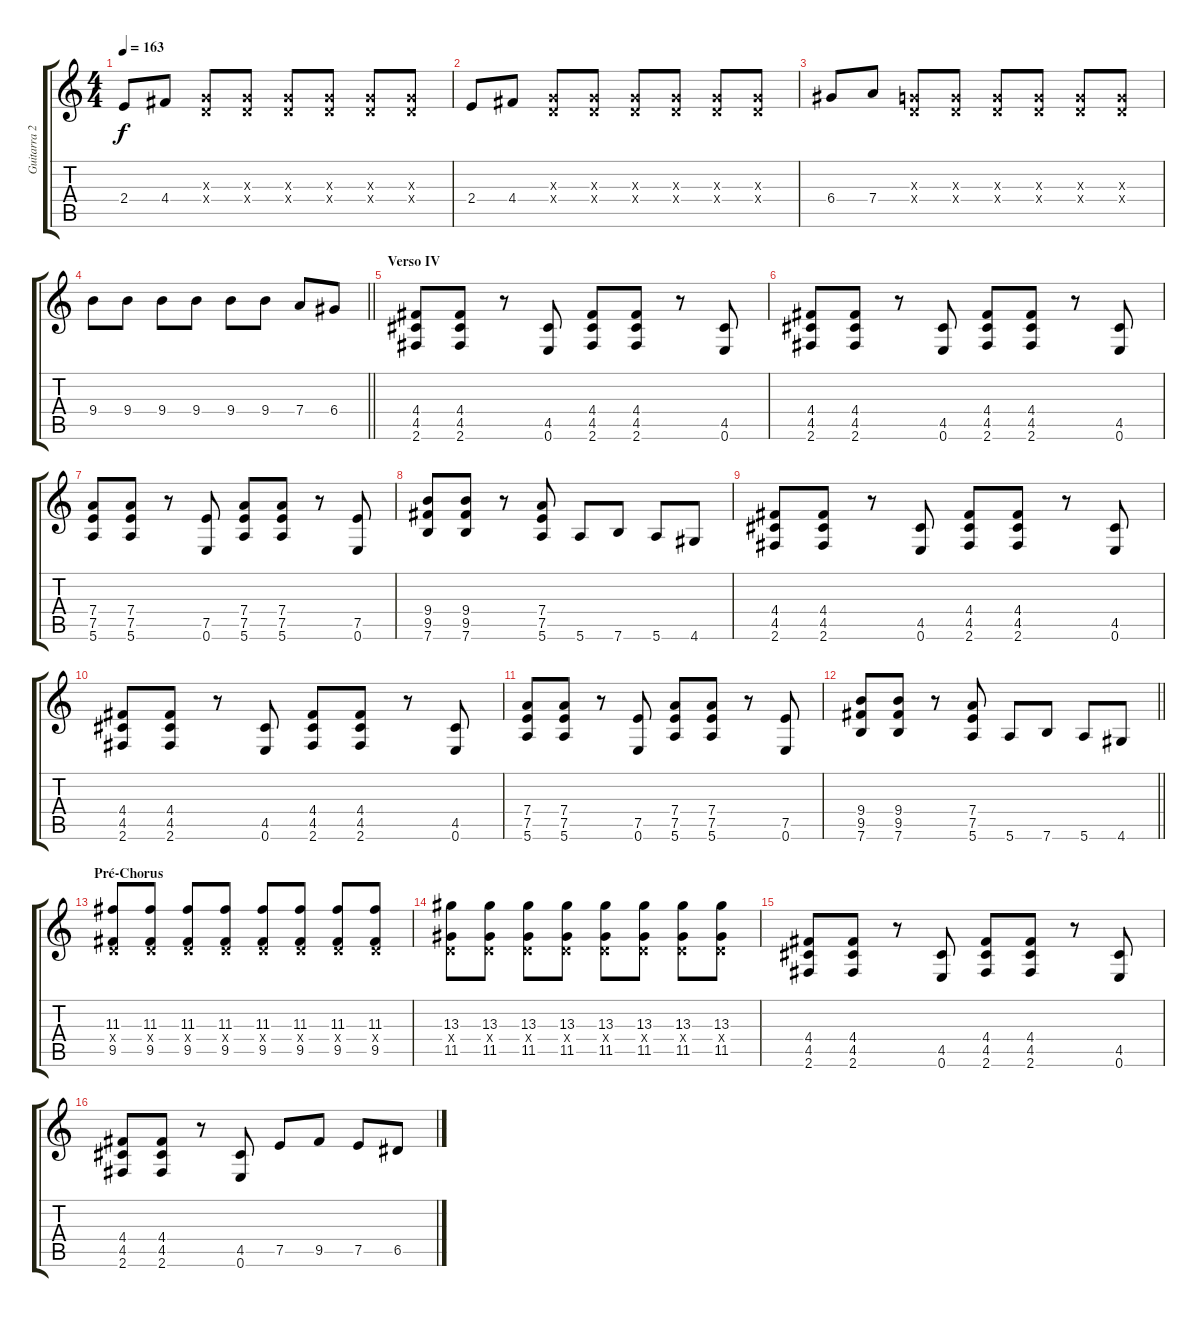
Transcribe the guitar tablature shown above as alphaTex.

\track ("Guitarra 2 - Erik " "Guitarra 2") {instrument distortionguitar}
\staff {score tabs}
\tuning (E4 B3 G3 D3 A2 E2) {hide}
\ts (4 4)
\tempo 163
\clef g2
\ks c
2.4.8{dy f} 4.4.8 (0.3{x} 0.4{x}).8 (0.3{x} 0.4{x}).8 (0.3{x} 0.4{x}).8 (0.3{x} 0.4{x}).8 (0.3{x} 0.4{x}).8 (0.3{x} 0.4{x}).8 |
2.4.8 4.4.8 (0.3{x} 0.4{x}).8 (0.3{x} 0.4{x}).8 (0.3{x} 0.4{x}).8 (0.3{x} 0.4{x}).8 (0.3{x} 0.4{x}).8 (0.3{x} 0.4{x}).8 |
6.4.8 7.4.8 (0.3{x} 0.4{x}).8 (0.3{x} 0.4{x}).8 (0.3{x} 0.4{x}).8 (0.3{x} 0.4{x}).8 (0.3{x} 0.4{x}).8 (0.3{x} 0.4{x}).8 |
\barLineRight lightlight
9.4.8 9.4.8 9.4.8 9.4.8 9.4.8 9.4.8 7.4.8 6.4.8 |
\section ("" "Verso IV")
(4.4 4.5 2.6).8 (4.4 4.5 2.6).8 r.8 (4.5 0.6).8 (4.4 4.5 2.6).8 (4.4 4.5 2.6).8 r.8 (4.5 0.6).8 |
(4.4 4.5 2.6).8 (4.4 4.5 2.6).8 r.8 (4.5 0.6).8 (4.4 4.5 2.6).8 (4.4 4.5 2.6).8 r.8 (4.5 0.6).8 |
(7.4 7.5 5.6).8 (7.4 7.5 5.6).8 r.8 (7.5 0.6).8 (7.4 7.5 5.6).8 (7.4 7.5 5.6).8 r.8 (7.5 0.6).8 |
(9.4 9.5 7.6).8 (9.4 9.5 7.6).8 r.8 (7.4 7.5 5.6).8 5.6.8 7.6.8 5.6.8 4.6.8 |
(4.4 4.5 2.6).8 (4.4 4.5 2.6).8 r.8 (4.5 0.6).8 (4.4 4.5 2.6).8 (4.4 4.5 2.6).8 r.8 (4.5 0.6).8 |
(4.4 4.5 2.6).8 (4.4 4.5 2.6).8 r.8 (4.5 0.6).8 (4.4 4.5 2.6).8 (4.4 4.5 2.6).8 r.8 (4.5 0.6).8 |
(7.4 7.5 5.6).8 (7.4 7.5 5.6).8 r.8 (7.5 0.6).8 (7.4 7.5 5.6).8 (7.4 7.5 5.6).8 r.8 (7.5 0.6).8 |
\barLineRight lightlight
(9.4 9.5 7.6).8 (9.4 9.5 7.6).8 r.8 (7.4 7.5 5.6).8 5.6.8 7.6.8 5.6.8 4.6.8 |
\section ("" "Pré-Chorus")
(11.3 0.4{x} 9.5).8 (11.3 0.4{x} 9.5).8 (11.3 0.4{x} 9.5).8 (11.3 0.4{x} 9.5).8 (11.3 0.4{x} 9.5).8 (11.3 0.4{x} 9.5).8 (11.3 0.4{x} 9.5).8 (11.3 0.4{x} 9.5).8 |
(13.3 0.4{x} 11.5).8 (13.3 0.4{x} 11.5).8 (13.3 0.4{x} 11.5).8 (13.3 0.4{x} 11.5).8 (13.3 0.4{x} 11.5).8 (13.3 0.4{x} 11.5).8 (13.3 0.4{x} 11.5).8 (13.3 0.4{x} 11.5).8 |
(4.4 4.5 2.6).8 (4.4 4.5 2.6).8 r.8 (4.5 0.6).8 (4.4 4.5 2.6).8 (4.4 4.5 2.6).8 r.8 (4.5 0.6).8 |
(4.4 4.5 2.6).8 (4.4 4.5 2.6).8 r.8 (4.5 0.6).8 7.5.8 9.5.8 7.5.8 6.5.8
